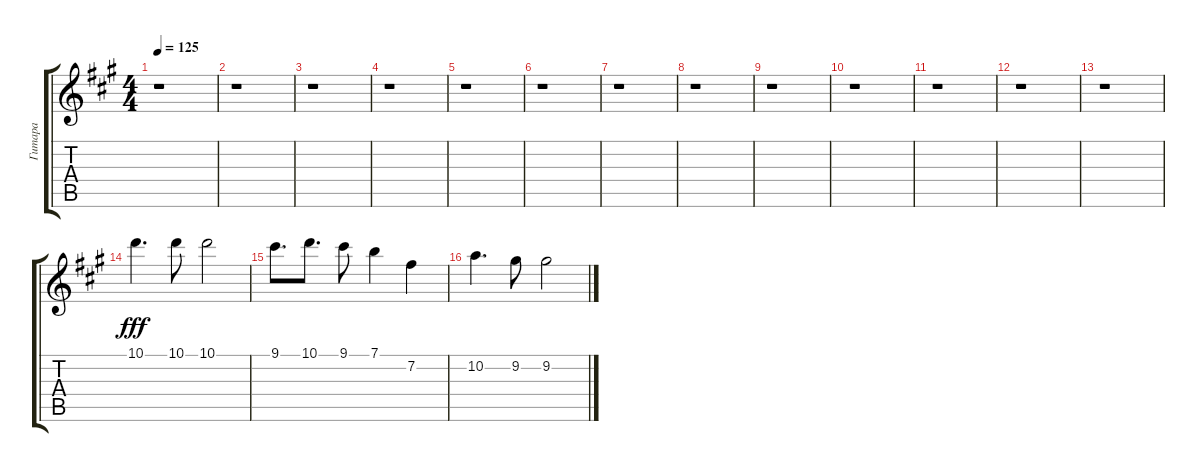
\track ("Гитара" "Гитара") {instrument overdrivenguitar}
\staff {score tabs}
\tuning (E4 B3 G3 D3 A2 E2) {hide}
\ts (4 4)
\tempo 125
\clef g2
\ks f#minor
r.1{dy ff} |
r.1 |
r.1 |
r.1 |
r.1 |
r.1 |
r.1 |
r.1 |
r.1 |
r.1 |
r.1 |
r.1 |
r.1 |
10.1.4{d dy fff} 10.1.8 10.1.2 |
9.1.8{d} 10.1.8{d} 9.1.8 7.1.4 7.2.4 |
10.2.4{d} 9.2.8 9.2.2
